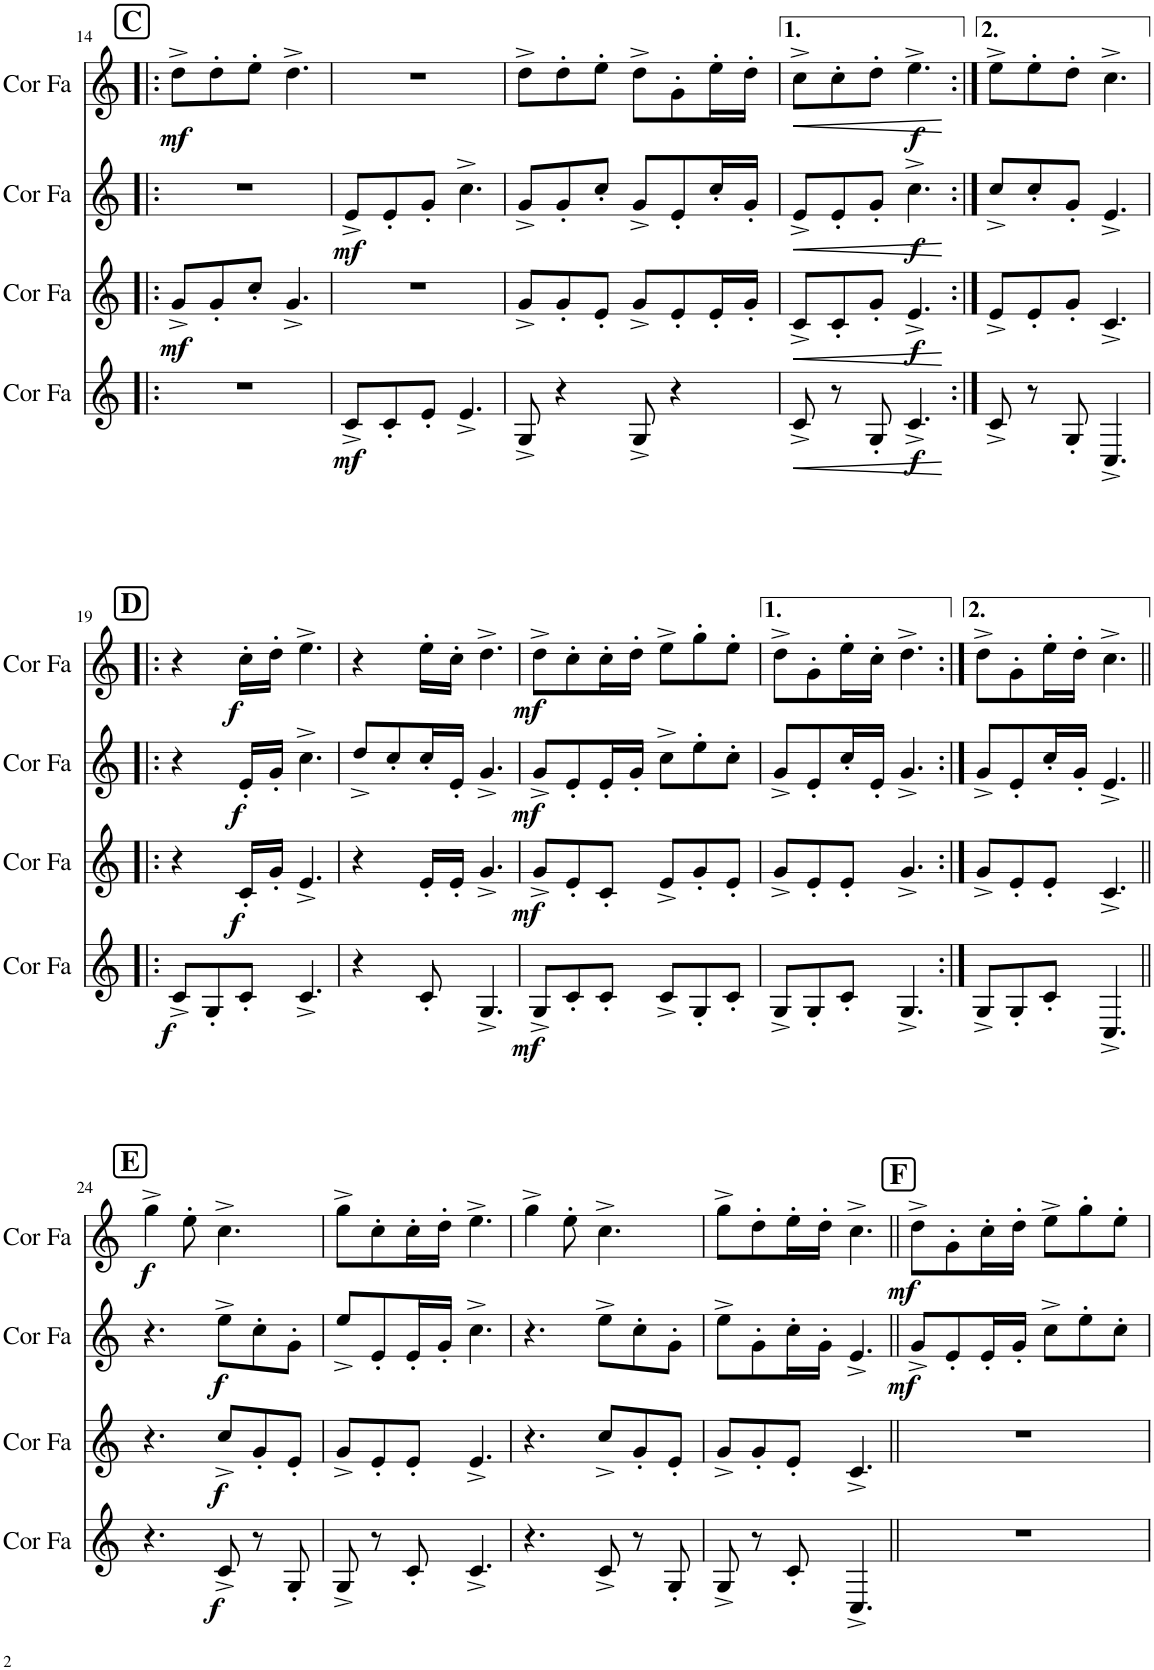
**kern	**dynam	**kern	**dynam	**kern	**dynam	**kern	**dynam
*part4	*part4	*part3	*part3	*part2	*part2	*part1	*part1
*staff4	*staff4	*staff3	*staff3	*staff2	*staff2	*staff1	*staff1
*I"Cor en Fa	*	*I"Cor en Fa	*	*I"Cor en Fa	*	*I"Cor en Fa	*
*I'Cor Fa	*	*I'Cor Fa	*	*I'Cor Fa	*	*I'Cor Fa	*
!!LO:PB:g=z
*clefG2	*	*clefG2	*	*clefG2	*	*clefG2	*
*Trd4c7	*	*Trd4c7	*	*Trd4c7	*	*Trd4c7	*
*k[]	*	*k[]	*	*k[]	*	*k[]	*
*M6/8	*	*M6/8	*	*M6/8	*	*M6/8	*
!!LO:REH:place=s1:a:B:cj:fs=14:t=C
=14!|:	=14!|:	=14!|:	=14!|:	=14!|:	=14!|:	=14!|:	=14!|:
!	!	!	!LO:DY:b	!	!	!	!LO:DY:b
2.r	.	8g^/L	mf	2.r	.	8dd^\L	mf
.	.	8g'/	.	.	.	8dd'\	.
.	.	8cc'/J	.	.	.	8ee'\J	.
.	.	4.g^/	.	.	.	4.dd^\	.
=15	=15	=15	=15	=15	=15	=15	=15
!	!LO:DY:b	!	!	!	!LO:DY:b	!	!
8c^/L	mf	2.r	.	8e^/L	mf	2.r	.
8c'/	.	.	.	8e'/	.	.	.
8e'/J	.	.	.	8g'/J	.	.	.
4.e^/	.	.	.	4.cc^\	.	.	.
=16	=16	=16	=16	=16	=16	=16	=16
8G^/	.	8g^/L	.	8g^/L	.	8dd^\L	.
4r	.	8g'/	.	8g'/	.	8dd'\	.
.	.	8e'/J	.	8cc'/J	.	8ee'\J	.
8G^/	.	8g^/L	.	8g^/L	.	8dd^\L	.
4r	.	8e'/	.	8e'/	.	8g'\	.
.	.	16e'/L	.	16cc'/L	.	16ee'\L	.
.	.	16g'/JJ	.	16g'/JJ	.	16dd'\JJ	.
=17	=17	=17	=17	=17	=17	=17	=17
!	!LO:HP:b	!	!LO:HP:b	!	!LO:HP:b	!	!LO:HP:b
8c^/	<	8c^/L	<	8e^/L	<	8cc^\L	<
8r	.	8c'/	.	8e'/	.	8cc'\	.
8G'/	.	8g'/J	.	8g'/J	.	8dd'\J	.
!	!LO:DY:b	!	!LO:DY:b	!	!LO:DY:b	!	!LO:DY:b
4.c^/	f	4.e^/	f	4.cc^\	f	4.ee^\	f
.	[	.	[	.	[	.	[
=18:|!	=18:|!	=18:|!	=18:|!	=18:|!	=18:|!	=18:|!	=18:|!
8c^/	.	8e^/L	.	8cc^/L	.	8ee^\L	.
8r	.	8e'/	.	8cc'/	.	8ee'\	.
8G'/	.	8g'/J	.	8g'/J	.	8dd'\J	.
4.C^/	.	4.c^/	.	4.e^/	.	4.cc^\	.
!!LO:LB:g=z
!!LO:REH:place=s1:a:B:cj:fs=14:t=D
=19!|:	=19!|:	=19!|:	=19!|:	=19!|:	=19!|:	=19!|:	=19!|:
!	!LO:DY:b	!	!	!	!	!	!
8c^/L	f	4r	.	4r	.	4r	.
8G'/	.	.	.	.	.	.	.
!	!	!	!LO:DY:b	!	!LO:DY:b	!	!LO:DY:b
8c'/J	.	16c'/LL	f	16e'/LL	f	16cc'\LL	f
.	.	16g'/JJ	.	16g'/JJ	.	16dd'\JJ	.
4.c^/	.	4.e^/	.	4.cc^\	.	4.ee^\	.
=20	=20	=20	=20	=20	=20	=20	=20
4r	.	4r	.	8dd^/L	.	4r	.
.	.	.	.	8cc'/	.	.	.
8c'/	.	16e'/LL	.	16cc'/L	.	16ee'\LL	.
.	.	16e'/JJ	.	16e'/JJ	.	16cc'\JJ	.
4.G^/	.	4.g^/	.	4.g^/	.	4.dd^\	.
=21	=21	=21	=21	=21	=21	=21	=21
!	!LO:DY:b	!	!LO:DY:b	!	!LO:DY:b	!	!LO:DY:b
8G^/L	mf	8g^/L	mf	8g^/L	mf	8dd^\L	mf
8c'/	.	8e'/	.	8e'/	.	8cc'\	.
8c'/J	.	8c'/J	.	16e'/L	.	16cc'\L	.
.	.	.	.	16g'/JJ	.	16dd'\JJ	.
8c^/L	.	8e^/L	.	8cc^\L	.	8ee^\L	.
8G'/	.	8g'/	.	8ee'\	.	8gg'\	.
8c'/J	.	8e'/J	.	8cc'\J	.	8ee'\J	.
=22	=22	=22	=22	=22	=22	=22	=22
8G^/L	.	8g^/L	.	8g^/L	.	8dd^\L	.
8G'/	.	8e'/	.	8e'/	.	8g'\	.
8c'/J	.	8e'/J	.	16cc'/L	.	16ee'\L	.
.	.	.	.	16e'/JJ	.	16cc'\JJ	.
4.G^/	.	4.g^/	.	4.g^/	.	4.dd^\	.
=23:|!	=23:|!	=23:|!	=23:|!	=23:|!	=23:|!	=23:|!	=23:|!
8G^/L	.	8g^/L	.	8g^/L	.	8dd^\L	.
8G'/	.	8e'/	.	8e'/	.	8g'\	.
8c'/J	.	8e'/J	.	16cc'/L	.	16ee'\L	.
.	.	.	.	16g'/JJ	.	16dd'\JJ	.
4.C^/	.	4.c^/	.	4.e^/	.	4.cc^\	.
!!LO:LB:g=z
!!LO:REH:place=s1:a:B:cj:fs=14:t=E
=24||	=24||	=24||	=24||	=24||	=24||	=24||	=24||
!	!	!	!	!	!	!	!LO:DY:b
4.r	.	4.r	.	4.r	.	4gg^\	f
.	.	.	.	.	.	8ee'\	.
!	!LO:DY:b	!	!LO:DY:b	!	!LO:DY:b	!	!
8c^/	f	8cc^/L	f	8ee^\L	f	4.cc^\	.
8r	.	8g'/	.	8cc'\	.	.	.
8G'/	.	8e'/J	.	8g'\J	.	.	.
=25	=25	=25	=25	=25	=25	=25	=25
8G^/	.	8g^/L	.	8ee^/L	.	8gg^\L	.
8r	.	8e'/	.	8e'/	.	8cc'\	.
8c'/	.	8e'/J	.	16e'/L	.	16cc'\L	.
.	.	.	.	16g'/JJ	.	16dd'\JJ	.
4.c^/	.	4.e^/	.	4.cc^\	.	4.ee^\	.
=26	=26	=26	=26	=26	=26	=26	=26
4.r	.	4.r	.	4.r	.	4gg^\	.
.	.	.	.	.	.	8ee'\	.
8c^/	.	8cc^/L	.	8ee^\L	.	4.cc^\	.
8r	.	8g'/	.	8cc'\	.	.	.
8G'/	.	8e'/J	.	8g'\J	.	.	.
=27	=27	=27	=27	=27	=27	=27	=27
8G^/	.	8g^/L	.	8ee^\L	.	8gg^\L	.
8r	.	8g'/	.	8g'\	.	8dd'\	.
8c'/	.	8e'/J	.	16cc'\L	.	16ee'\L	.
.	.	.	.	16g'\JJ	.	16dd'\JJ	.
4.C^/	.	4.c^/	.	4.e^/	.	4.cc^\	.
!!LO:REH:place=s1:a:B:cj:fs=14:t=F
=28||	=28||	=28||	=28||	=28||	=28||	=28||	=28||
!	!	!	!	!	!LO:DY:b	!	!LO:DY:b
2.r	.	2.r	.	8g^/L	mf	8dd^\L	mf
.	.	.	.	8e'/	.	8g'\	.
.	.	.	.	16e'/L	.	16cc'\L	.
.	.	.	.	16g'/JJ	.	16dd'\JJ	.
.	.	.	.	8cc^\L	.	8ee^\L	.
.	.	.	.	8ee'\	.	8gg'\	.
.	.	.	.	8cc'\J	.	8ee'\J	.
=	=	=	=	=	=	=	=
*-	*-	*-	*-	*-	*-	*-	*-
